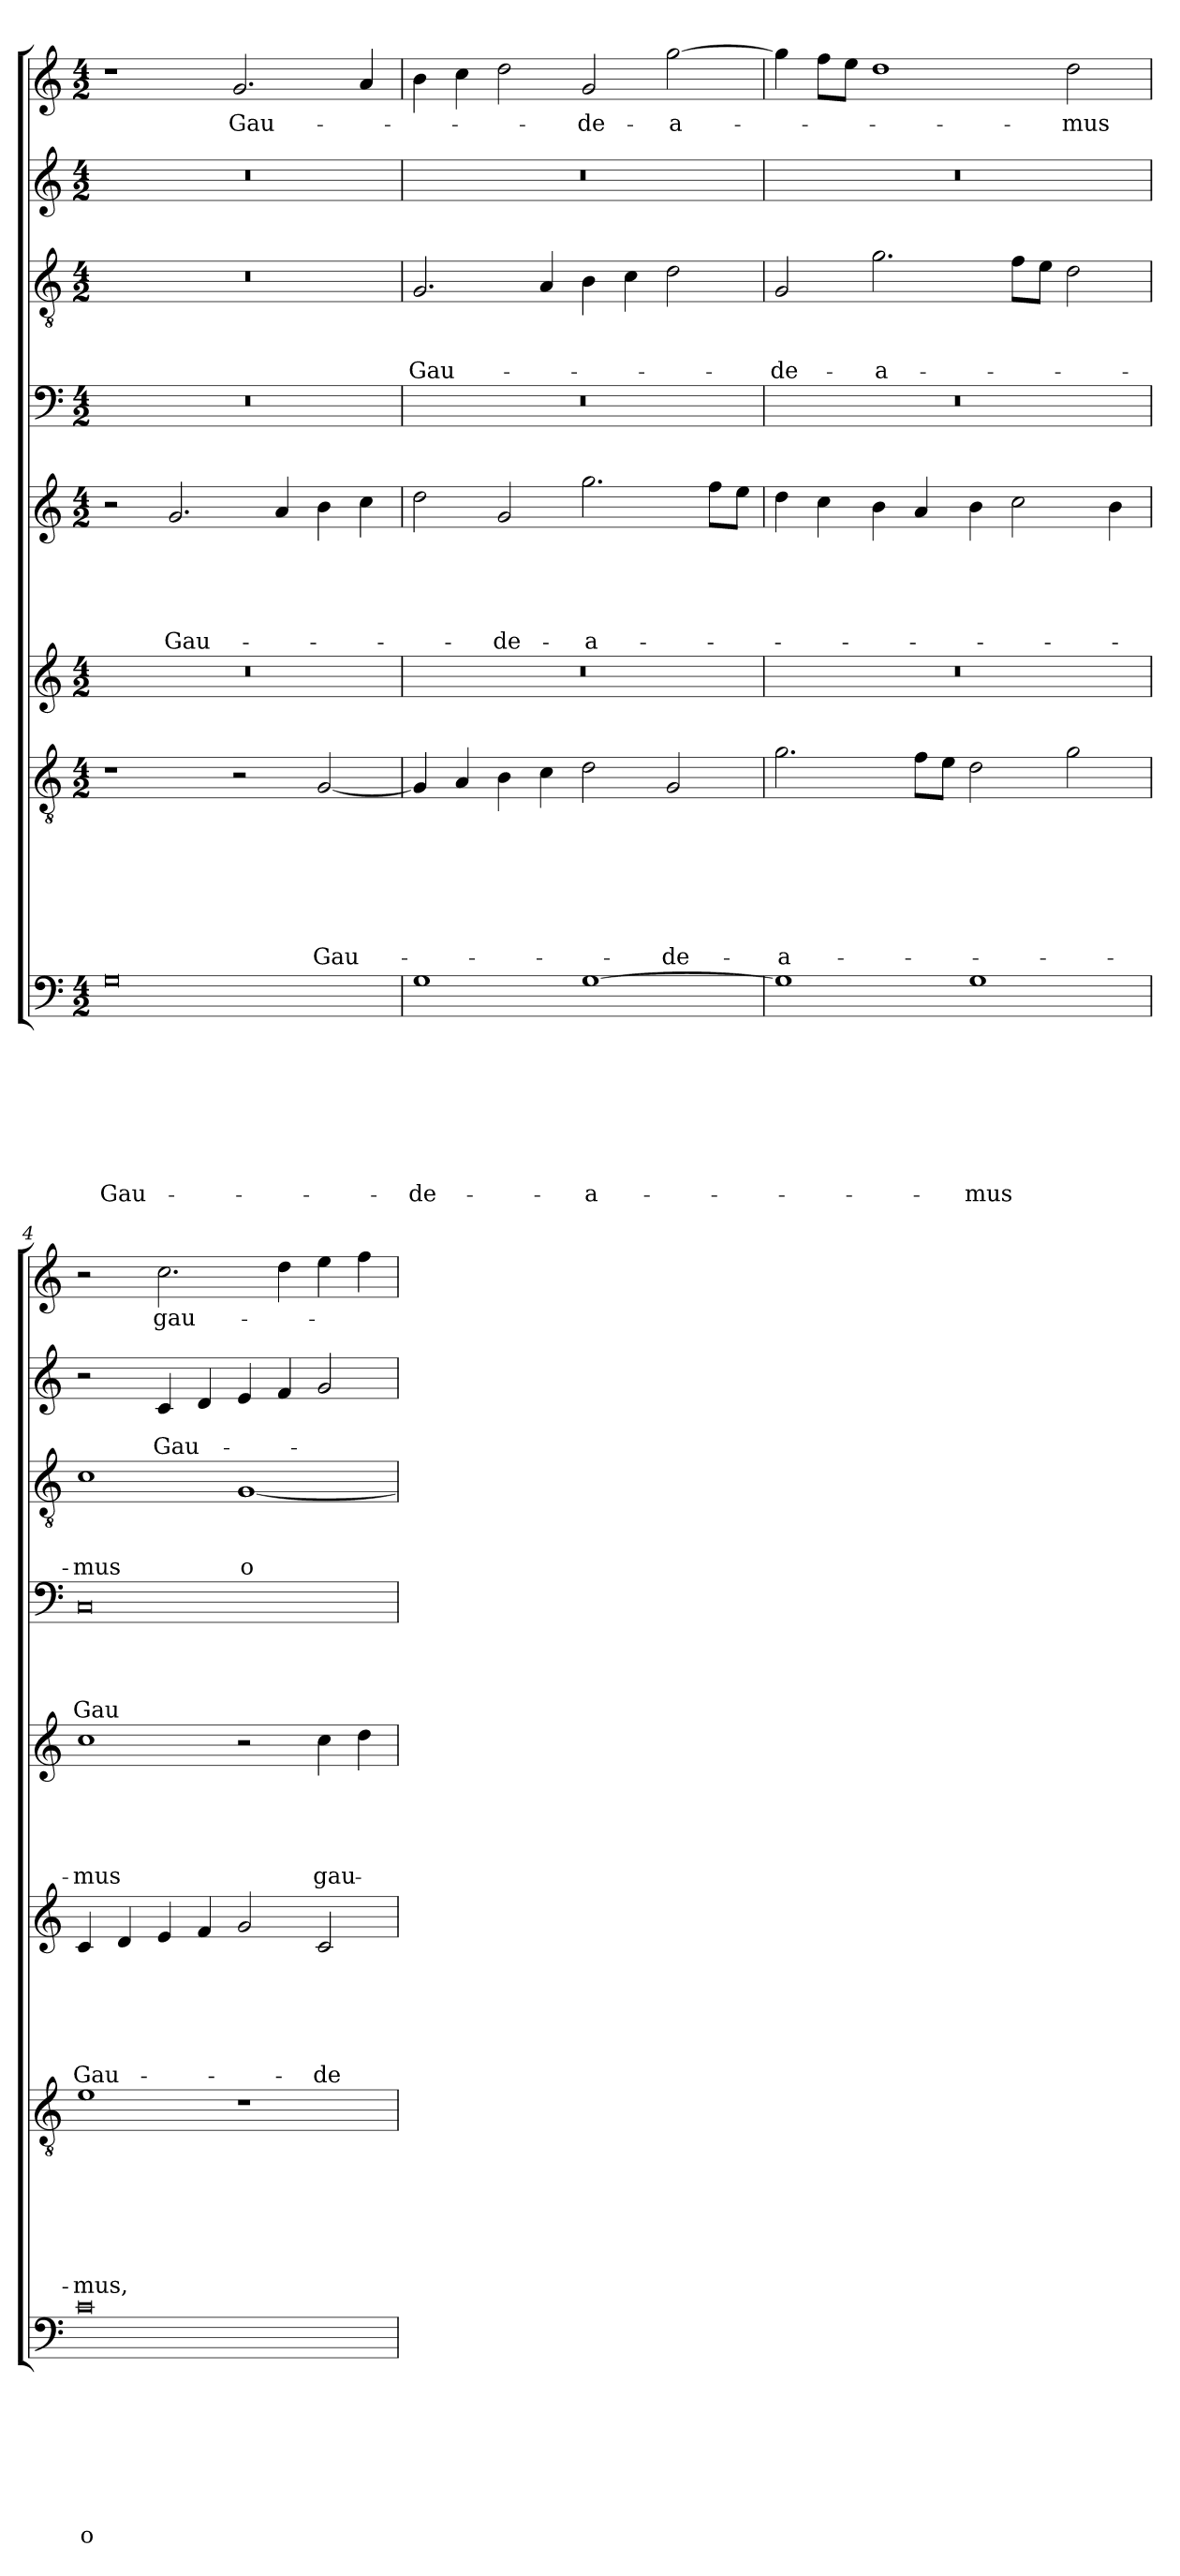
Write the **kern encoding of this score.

**kern	**text	**text	**text	**text	**text	**text	**text	**text	**kern	**text	**text	**text	**text	**text	**text	**text	**kern	**text	**text	**text	**text	**text	**text	**kern	**text	**text	**text	**text	**text	**kern	**text	**text	**text	**text	**kern	**text	**text	**text	**kern	**text	**text	**kern	**text
*part8	*part8	*part8	*part8	*part8	*part8	*part8	*part8	*part8	*part7	*part7	*part7	*part7	*part7	*part7	*part7	*part7	*part6	*part6	*part6	*part6	*part6	*part6	*part6	*part5	*part5	*part5	*part5	*part5	*part5	*part4	*part4	*part4	*part4	*part4	*part3	*part3	*part3	*part3	*part2	*part2	*part2	*part1	*part1
*staff8	*staff8	*staff8	*staff8	*staff8	*staff8	*staff8	*staff8	*staff8	*staff7	*staff7	*staff7	*staff7	*staff7	*staff7	*staff7	*staff7	*staff6	*staff6	*staff6	*staff6	*staff6	*staff6	*staff6	*staff5	*staff5	*staff5	*staff5	*staff5	*staff5	*staff4	*staff4	*staff4	*staff4	*staff4	*staff3	*staff3	*staff3	*staff3	*staff2	*staff2	*staff2	*staff1	*staff1
*clefF4	*	*	*	*	*	*	*	*	*clefGv2	*	*	*	*	*	*	*	*clefG2	*	*	*	*	*	*	*clefG2	*	*	*	*	*	*clefF4	*	*	*	*	*clefGv2	*	*	*	*clefG2	*	*	*clefG2	*
*k[]	*	*	*	*	*	*	*	*	*k[]	*	*	*	*	*	*	*	*k[]	*	*	*	*	*	*	*k[]	*	*	*	*	*	*k[]	*	*	*	*	*k[]	*	*	*	*k[]	*	*	*k[]	*
*C:	*	*	*	*	*	*	*	*	*C:	*	*	*	*	*	*	*	*C:	*	*	*	*	*	*	*C:	*	*	*	*	*	*C:	*	*	*	*	*C:	*	*	*	*C:	*	*	*C:	*
*M4/2	*	*	*	*	*	*	*	*	*M4/2	*	*	*	*	*	*	*	*M4/2	*	*	*	*	*	*	*M4/2	*	*	*	*	*	*M4/2	*	*	*	*	*M4/2	*	*	*	*M4/2	*	*	*M4/2	*
=1	=1	=1	=1	=1	=1	=1	=1	=1	=1	=1	=1	=1	=1	=1	=1	=1	=1	=1	=1	=1	=1	=1	=1	=1	=1	=1	=1	=1	=1	=1	=1	=1	=1	=1	=1	=1	=1	=1	=1	=1	=1	=1	=1
!	!	!	!	!	!	!	!	!LO:LY:b	!	!	!	!	!	!	!	!	!	!	!	!	!	!	!	!	!	!	!	!	!	!	!	!	!	!	!	!	!	!	!	!	!	!	!
0G	.	.	.	.	.	.	.	Gau-	1r	.	.	.	.	.	.	.	0r	.	.	.	.	.	.	2r	.	.	.	.	.	0r	.	.	.	.	0r	.	.	.	0r	.	.	1r	.
!	!	!	!	!	!	!	!	!	!	!	!	!	!	!	!	!	!	!	!	!	!	!	!	!	!	!	!	!	!LO:LY:b	!	!	!	!	!	!	!	!	!	!	!	!	!	!
.	.	.	.	.	.	.	.	.	.	.	.	.	.	.	.	.	.	.	.	.	.	.	.	2.g/	.	.	.	.	Gau-	.	.	.	.	.	.	.	.	.	.	.	.	.	.
!	!	!	!	!	!	!	!	!	!	!	!	!	!	!	!	!	!	!	!	!	!	!	!	!	!	!	!	!	!	!	!	!	!	!	!	!	!	!	!	!	!	!	!LO:LY:b
.	.	.	.	.	.	.	.	.	2r	.	.	.	.	.	.	.	.	.	.	.	.	.	.	.	.	.	.	.	.	.	.	.	.	.	.	.	.	.	.	.	.	2.g/	Gau-
.	.	.	.	.	.	.	.	.	.	.	.	.	.	.	.	.	.	.	.	.	.	.	.	4a/	.	.	.	.	.	.	.	.	.	.	.	.	.	.	.	.	.	.	.
!	!	!	!	!	!	!	!	!	!	!	!	!	!	!	!	!LO:LY:b	!	!	!	!	!	!	!	!	!	!	!	!	!	!	!	!	!	!	!	!	!	!	!	!	!	!	!
.	.	.	.	.	.	.	.	.	[2G/	.	.	.	.	.	.	Gau-	.	.	.	.	.	.	.	4b\	.	.	.	.	.	.	.	.	.	.	.	.	.	.	.	.	.	.	.
.	.	.	.	.	.	.	.	.	.	.	.	.	.	.	.	.	.	.	.	.	.	.	.	4cc\	.	.	.	.	.	.	.	.	.	.	.	.	.	.	.	.	.	4a/	.
=2	=2	=2	=2	=2	=2	=2	=2	=2	=2	=2	=2	=2	=2	=2	=2	=2	=2	=2	=2	=2	=2	=2	=2	=2	=2	=2	=2	=2	=2	=2	=2	=2	=2	=2	=2	=2	=2	=2	=2	=2	=2	=2	=2
!	!	!	!	!	!	!	!	!LO:LY:b	!	!	!	!	!	!	!	!	!	!	!	!	!	!	!	!	!	!	!	!	!	!	!	!	!	!	!	!	!	!LO:LY:b	!	!	!	!	!
1G	.	.	.	.	.	.	.	-de-	4G/]	.	.	.	.	.	.	.	0r	.	.	.	.	.	.	2dd\	.	.	.	.	.	0r	.	.	.	.	2.G/	.	.	Gau-	0r	.	.	4b\	.
.	.	.	.	.	.	.	.	.	4A/	.	.	.	.	.	.	.	.	.	.	.	.	.	.	.	.	.	.	.	.	.	.	.	.	.	.	.	.	.	.	.	.	4cc\	.
!	!	!	!	!	!	!	!	!	!	!	!	!	!	!	!	!	!	!	!	!	!	!	!	!	!	!	!	!	!LO:LY:b	!	!	!	!	!	!	!	!	!	!	!	!	!	!
.	.	.	.	.	.	.	.	.	4B\	.	.	.	.	.	.	.	.	.	.	.	.	.	.	2g/	.	.	.	.	-de-	.	.	.	.	.	.	.	.	.	.	.	.	2dd\	.
.	.	.	.	.	.	.	.	.	4c\	.	.	.	.	.	.	.	.	.	.	.	.	.	.	.	.	.	.	.	.	.	.	.	.	.	4A/	.	.	.	.	.	.	.	.
!	!	!	!	!	!	!	!	!LO:LY:b	!	!	!	!	!	!	!	!	!	!	!	!	!	!	!	!	!	!	!	!	!LO:LY:b	!	!	!	!	!	!	!	!	!	!	!	!	!	!LO:LY:b
[1G	.	.	.	.	.	.	.	-a-	2d\	.	.	.	.	.	.	.	.	.	.	.	.	.	.	2.gg\	.	.	.	.	-a-	.	.	.	.	.	4B\	.	.	.	.	.	.	2g/	-de-
.	.	.	.	.	.	.	.	.	.	.	.	.	.	.	.	.	.	.	.	.	.	.	.	.	.	.	.	.	.	.	.	.	.	.	4c\	.	.	.	.	.	.	.	.
!	!	!	!	!	!	!	!	!	!	!	!	!	!	!	!	!LO:LY:b	!	!	!	!	!	!	!	!	!	!	!	!	!	!	!	!	!	!	!	!	!	!	!	!	!	!	!LO:LY:b
.	.	.	.	.	.	.	.	.	2G/	.	.	.	.	.	.	-de-	.	.	.	.	.	.	.	.	.	.	.	.	.	.	.	.	.	.	2d\	.	.	.	.	.	.	[2gg\	-a-
.	.	.	.	.	.	.	.	.	.	.	.	.	.	.	.	.	.	.	.	.	.	.	.	8ff\L	.	.	.	.	.	.	.	.	.	.	.	.	.	.	.	.	.	.	.
.	.	.	.	.	.	.	.	.	.	.	.	.	.	.	.	.	.	.	.	.	.	.	.	8ee\J	.	.	.	.	.	.	.	.	.	.	.	.	.	.	.	.	.	.	.
=3	=3	=3	=3	=3	=3	=3	=3	=3	=3	=3	=3	=3	=3	=3	=3	=3	=3	=3	=3	=3	=3	=3	=3	=3	=3	=3	=3	=3	=3	=3	=3	=3	=3	=3	=3	=3	=3	=3	=3	=3	=3	=3	=3
!	!	!	!	!	!	!	!	!	!	!	!	!	!	!	!	!LO:LY:b	!	!	!	!	!	!	!	!	!	!	!	!	!	!	!	!	!	!	!	!	!	!LO:LY:b	!	!	!	!	!
1G]	.	.	.	.	.	.	.	.	2.g\	.	.	.	.	.	.	-a-	0r	.	.	.	.	.	.	4dd\	.	.	.	.	.	0r	.	.	.	.	2G/	.	.	-de-	0r	.	.	4gg\]	.
.	.	.	.	.	.	.	.	.	.	.	.	.	.	.	.	.	.	.	.	.	.	.	.	4cc\	.	.	.	.	.	.	.	.	.	.	.	.	.	.	.	.	.	8ff\L	.
.	.	.	.	.	.	.	.	.	.	.	.	.	.	.	.	.	.	.	.	.	.	.	.	.	.	.	.	.	.	.	.	.	.	.	.	.	.	.	.	.	.	8ee\J	.
!	!	!	!	!	!	!	!	!	!	!	!	!	!	!	!	!	!	!	!	!	!	!	!	!	!	!	!	!	!	!	!	!	!	!	!	!	!	!LO:LY:b	!	!	!	!	!
.	.	.	.	.	.	.	.	.	.	.	.	.	.	.	.	.	.	.	.	.	.	.	.	4b\	.	.	.	.	.	.	.	.	.	.	2.g\	.	.	-a-	.	.	.	1dd	.
.	.	.	.	.	.	.	.	.	8f\L	.	.	.	.	.	.	.	.	.	.	.	.	.	.	4a/	.	.	.	.	.	.	.	.	.	.	.	.	.	.	.	.	.	.	.
.	.	.	.	.	.	.	.	.	8e\J	.	.	.	.	.	.	.	.	.	.	.	.	.	.	.	.	.	.	.	.	.	.	.	.	.	.	.	.	.	.	.	.	.	.
!	!	!	!	!	!	!	!	!LO:LY:b	!	!	!	!	!	!	!	!	!	!	!	!	!	!	!	!	!	!	!	!	!	!	!	!	!	!	!	!	!	!	!	!	!	!	!
1G	.	.	.	.	.	.	.	-mus	2d\	.	.	.	.	.	.	.	.	.	.	.	.	.	.	4b\	.	.	.	.	.	.	.	.	.	.	.	.	.	.	.	.	.	.	.
.	.	.	.	.	.	.	.	.	.	.	.	.	.	.	.	.	.	.	.	.	.	.	.	2cc\	.	.	.	.	.	.	.	.	.	.	8f\L	.	.	.	.	.	.	.	.
.	.	.	.	.	.	.	.	.	.	.	.	.	.	.	.	.	.	.	.	.	.	.	.	.	.	.	.	.	.	.	.	.	.	.	8e\J	.	.	.	.	.	.	.	.
!	!	!	!	!	!	!	!	!	!	!	!	!	!	!	!	!	!	!	!	!	!	!	!	!	!	!	!	!	!	!	!	!	!	!	!	!	!	!	!	!	!	!	!LO:LY:b
.	.	.	.	.	.	.	.	.	2g\	.	.	.	.	.	.	.	.	.	.	.	.	.	.	.	.	.	.	.	.	.	.	.	.	.	2d\	.	.	.	.	.	.	2dd\	-mus
.	.	.	.	.	.	.	.	.	.	.	.	.	.	.	.	.	.	.	.	.	.	.	.	4b\	.	.	.	.	.	.	.	.	.	.	.	.	.	.	.	.	.	.	.
=4	=4	=4	=4	=4	=4	=4	=4	=4	=4	=4	=4	=4	=4	=4	=4	=4	=4	=4	=4	=4	=4	=4	=4	=4	=4	=4	=4	=4	=4	=4	=4	=4	=4	=4	=4	=4	=4	=4	=4	=4	=4	=4	=4
!	!	!	!	!	!	!	!	!LO:LY:b	!	!	!	!	!	!	!	!LO:LY:b	!	!	!	!	!	!	!LO:LY:b	!	!	!	!	!	!LO:LY:b	!	!	!	!	!LO:LY:b	!	!	!	!LO:LY:b	!	!	!	!	!
0c	.	.	.	.	.	.	.	o-	1e	.	.	.	.	.	.	-mus,	4c/	.	.	.	.	.	Gau-	1cc	.	.	.	.	-mus	0C	.	.	.	Gau-	1c	.	.	-mus	2r	.	.	2r	.
.	.	.	.	.	.	.	.	.	.	.	.	.	.	.	.	.	4d/	.	.	.	.	.	.	.	.	.	.	.	.	.	.	.	.	.	.	.	.	.	.	.	.	.	.
!	!	!	!	!	!	!	!	!	!	!	!	!	!	!	!	!	!	!	!	!	!	!	!	!	!	!	!	!	!	!	!	!	!	!	!	!	!	!	!	!	!LO:LY:b	!	!LO:LY:b
.	.	.	.	.	.	.	.	.	.	.	.	.	.	.	.	.	4e/	.	.	.	.	.	.	.	.	.	.	.	.	.	.	.	.	.	.	.	.	.	4c/	.	Gau-	2.cc\	gau-
.	.	.	.	.	.	.	.	.	.	.	.	.	.	.	.	.	4f/	.	.	.	.	.	.	.	.	.	.	.	.	.	.	.	.	.	.	.	.	.	4d/	.	.	.	.
!	!	!	!	!	!	!	!	!	!	!	!	!	!	!	!	!	!	!	!	!	!	!	!	!	!	!	!	!	!	!	!	!	!	!	!	!	!	!LO:LY:b	!	!	!	!	!
.	.	.	.	.	.	.	.	.	1r	.	.	.	.	.	.	.	2g/	.	.	.	.	.	.	2r	.	.	.	.	.	.	.	.	.	.	[1G	.	.	o-	4e/	.	.	.	.
.	.	.	.	.	.	.	.	.	.	.	.	.	.	.	.	.	.	.	.	.	.	.	.	.	.	.	.	.	.	.	.	.	.	.	.	.	.	.	4f/	.	.	4dd\	.
!	!	!	!	!	!	!	!	!	!	!	!	!	!	!	!	!	!	!	!	!	!	!	!LO:LY:b	!	!	!	!	!	!LO:LY:b	!	!	!	!	!	!	!	!	!	!	!	!	!	!
.	.	.	.	.	.	.	.	.	.	.	.	.	.	.	.	.	2c/	.	.	.	.	.	-de-	4cc\	.	.	.	.	gau-	.	.	.	.	.	.	.	.	.	2g/	.	.	4ee\	.
.	.	.	.	.	.	.	.	.	.	.	.	.	.	.	.	.	.	.	.	.	.	.	.	4dd\	.	.	.	.	.	.	.	.	.	.	.	.	.	.	.	.	.	4ff\	.
=	=	=	=	=	=	=	=	=	=	=	=	=	=	=	=	=	=	=	=	=	=	=	=	=	=	=	=	=	=	=	=	=	=	=	=	=	=	=	=	=	=	=	=
*-	*-	*-	*-	*-	*-	*-	*-	*-	*-	*-	*-	*-	*-	*-	*-	*-	*-	*-	*-	*-	*-	*-	*-	*-	*-	*-	*-	*-	*-	*-	*-	*-	*-	*-	*-	*-	*-	*-	*-	*-	*-	*-	*-
